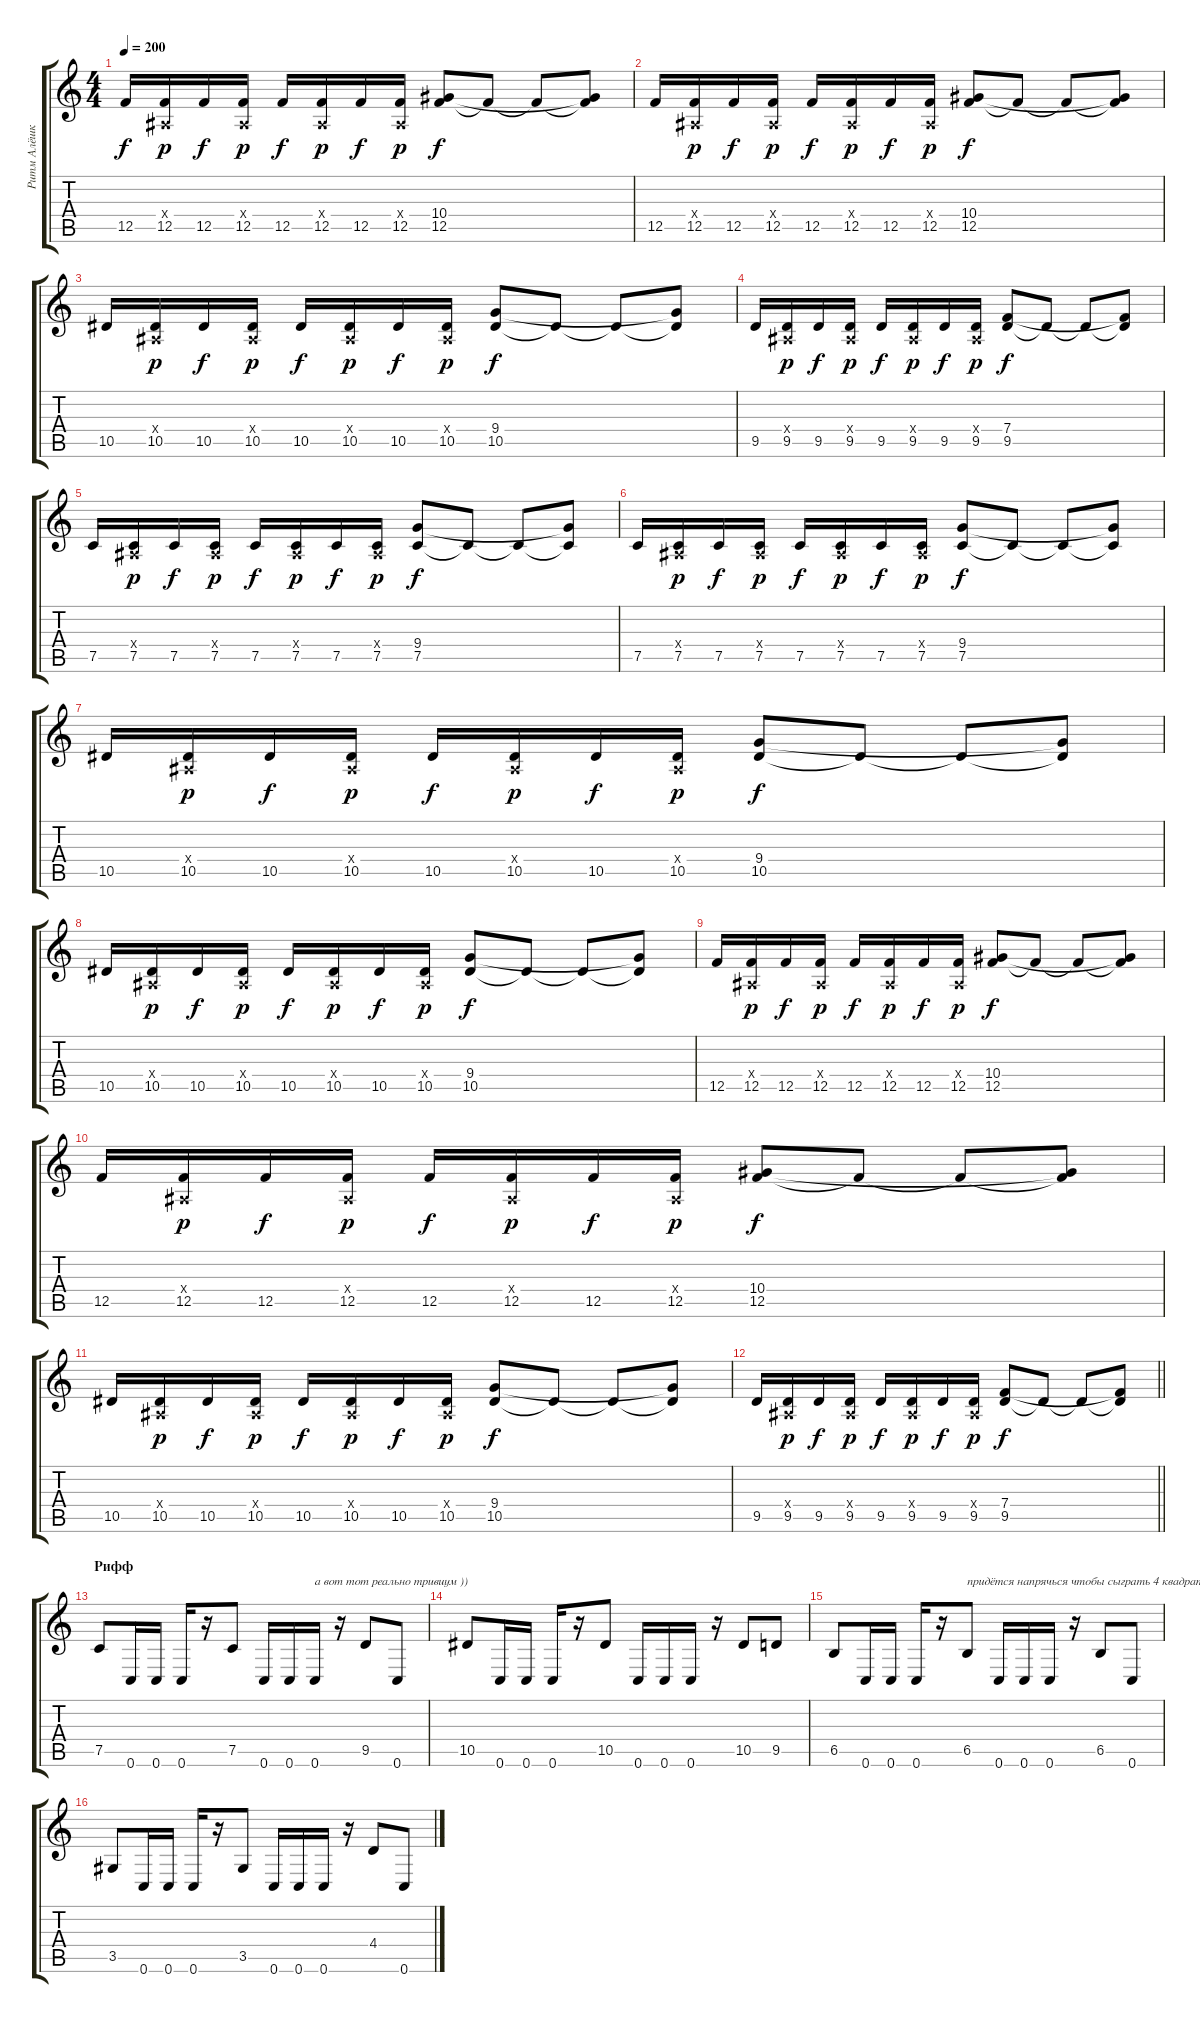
\track ("Ритм Алёшка" "Ритм Алёшк") {instrument distortionguitar}
\staff {score tabs}
\tuning (C4 G3 Eb3 Bb2 F2 C2) {hide}
\ts (4 4)
\tempo 200
\clef g2
\ks c
12.5.16{dy f} (0.4{x} 12.5).16{dy p} 12.5.16{dy f} (0.4{x} 12.5).16{dy p} 12.5.16{dy f} (0.4{x} 12.5).16{dy p} 12.5.16{dy f} (0.4{x} 12.5).16{dy p} (10.4 12.5).8{dy f} 12.5{t}.8 12.5{t}.8 (10.4{t} 12.5{t}).8 |
12.5.16 (0.4{x} 12.5).16{dy p} 12.5.16{dy f} (0.4{x} 12.5).16{dy p} 12.5.16{dy f} (0.4{x} 12.5).16{dy p} 12.5.16{dy f} (0.4{x} 12.5).16{dy p} (10.4 12.5).8{dy f} 12.5{t}.8 12.5{t}.8 (10.4{t} 12.5{t}).8 |
10.5.16 (0.4{x} 10.5).16{dy p} 10.5.16{dy f} (0.4{x} 10.5).16{dy p} 10.5.16{dy f} (0.4{x} 10.5).16{dy p} 10.5.16{dy f} (0.4{x} 10.5).16{dy p} (9.4 10.5).8{dy f} 10.5{t}.8 10.5{t}.8 (9.4{t} 10.5{t}).8 |
9.5.16 (0.4{x} 9.5).16{dy p} 9.5.16{dy f} (0.4{x} 9.5).16{dy p} 9.5.16{dy f} (0.4{x} 9.5).16{dy p} 9.5.16{dy f} (0.4{x} 9.5).16{dy p} (7.4 9.5).8{dy f} 9.5{t}.8 9.5{t}.8 (7.4{t} 9.5{t}).8 |
7.5.16 (0.4{x} 7.5).16{dy p} 7.5.16{dy f} (0.4{x} 7.5).16{dy p} 7.5.16{dy f} (0.4{x} 7.5).16{dy p} 7.5.16{dy f} (0.4{x} 7.5).16{dy p} (9.4 7.5).8{dy f} 7.5{t}.8 7.5{t}.8 (9.4{t} 7.5{t}).8 |
7.5.16 (0.4{x} 7.5).16{dy p} 7.5.16{dy f} (0.4{x} 7.5).16{dy p} 7.5.16{dy f} (0.4{x} 7.5).16{dy p} 7.5.16{dy f} (0.4{x} 7.5).16{dy p} (9.4 7.5).8{dy f} 7.5{t}.8 7.5{t}.8 (9.4{t} 7.5{t}).8 |
10.5.16 (0.4{x} 10.5).16{dy p} 10.5.16{dy f} (0.4{x} 10.5).16{dy p} 10.5.16{dy f} (0.4{x} 10.5).16{dy p} 10.5.16{dy f} (0.4{x} 10.5).16{dy p} (9.4 10.5).8{dy f} 10.5{t}.8 10.5{t}.8 (9.4{t} 10.5{t}).8 |
10.5.16 (0.4{x} 10.5).16{dy p} 10.5.16{dy f} (0.4{x} 10.5).16{dy p} 10.5.16{dy f} (0.4{x} 10.5).16{dy p} 10.5.16{dy f} (0.4{x} 10.5).16{dy p} (9.4 10.5).8{dy f} 10.5{t}.8 10.5{t}.8 (9.4{t} 10.5{t}).8 |
12.5.16 (0.4{x} 12.5).16{dy p} 12.5.16{dy f} (0.4{x} 12.5).16{dy p} 12.5.16{dy f} (0.4{x} 12.5).16{dy p} 12.5.16{dy f} (0.4{x} 12.5).16{dy p} (10.4 12.5).8{dy f} 12.5{t}.8 12.5{t}.8 (10.4{t} 12.5{t}).8 |
12.5.16 (0.4{x} 12.5).16{dy p} 12.5.16{dy f} (0.4{x} 12.5).16{dy p} 12.5.16{dy f} (0.4{x} 12.5).16{dy p} 12.5.16{dy f} (0.4{x} 12.5).16{dy p} (10.4 12.5).8{dy f} 12.5{t}.8 12.5{t}.8 (10.4{t} 12.5{t}).8 |
10.5.16 (0.4{x} 10.5).16{dy p} 10.5.16{dy f} (0.4{x} 10.5).16{dy p} 10.5.16{dy f} (0.4{x} 10.5).16{dy p} 10.5.16{dy f} (0.4{x} 10.5).16{dy p} (9.4 10.5).8{dy f} 10.5{t}.8 10.5{t}.8 (9.4{t} 10.5{t}).8 |
\barLineRight lightlight
9.5.16 (0.4{x} 9.5).16{dy p} 9.5.16{dy f} (0.4{x} 9.5).16{dy p} 9.5.16{dy f} (0.4{x} 9.5).16{dy p} 9.5.16{dy f} (0.4{x} 9.5).16{dy p} (7.4 9.5).8{dy f} 9.5{t}.8 9.5{t}.8 (7.4{t} 9.5{t}).8 |
\section ("" "Рифф")
7.5.8 0.6.16 0.6.16 0.6.16 r.16 7.5.8 0.6.16 0.6.16 0.6.16{txt "а вот тот реально тривиум ))"} r.16 9.5.8 0.6.8 |
10.5.8 0.6.16 0.6.16 0.6.16 r.16 10.5.8 0.6.16 0.6.16 0.6.16 r.16 10.5.8 9.5.8 |
6.5.8 0.6.16 0.6.16 0.6.16 r.16 6.5.8{txt "придётся напрячься чтобы сыграть 4 квадрата"} 0.6.16 0.6.16 0.6.16 r.16 6.5.8 0.6.8 |
3.5.8 0.6.16 0.6.16 0.6.16 r.16 3.5.8 0.6.16 0.6.16 0.6.16 r.16 4.4.8 0.6.8
